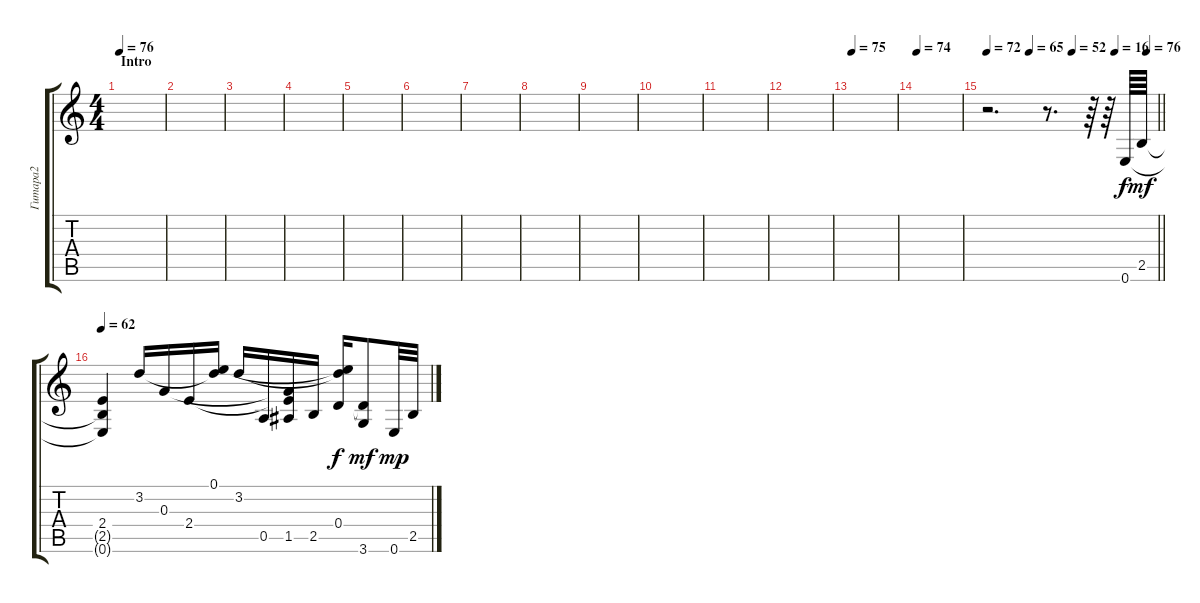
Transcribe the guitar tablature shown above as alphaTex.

\track ("Гитара2" "Гитара2") {instrument acousticguitarsteel}
\staff {score tabs}
\tuning (E4 B3 G3 D3 A2 E2) {hide}
\ts (4 4)
\section ("" "Intro")
\tempo 76
\clef g2
\ks c
|
|
|
|
|
|
|
|
|
|
|
|
\tempo 75
|
\tempo 74
|
\tempo 72
\tempo (65 0.25)
\tempo (52 0.5)
\tempo (16 0.75)
\tempo (76 0.9375)
\barLineRight lightlight
r.2{d} r.8{d} r.64 r.64 0.6.64 2.5.64{dy mf} |
\tempo 62
(2.4 2.5{t} 0.6{t}).4 3.2.16 0.3.16 2.4.16 (0.1 3.2{t}).16 3.2.16 0.5.16 (0.3{t} 2.4{t} 1.5).16 2.5.16 (0.1{t} 3.2{t} 0.4).16{dy f} (0.4{t} 3.6).8{dy mf} 0.6.32{dy mp} 2.5.32
